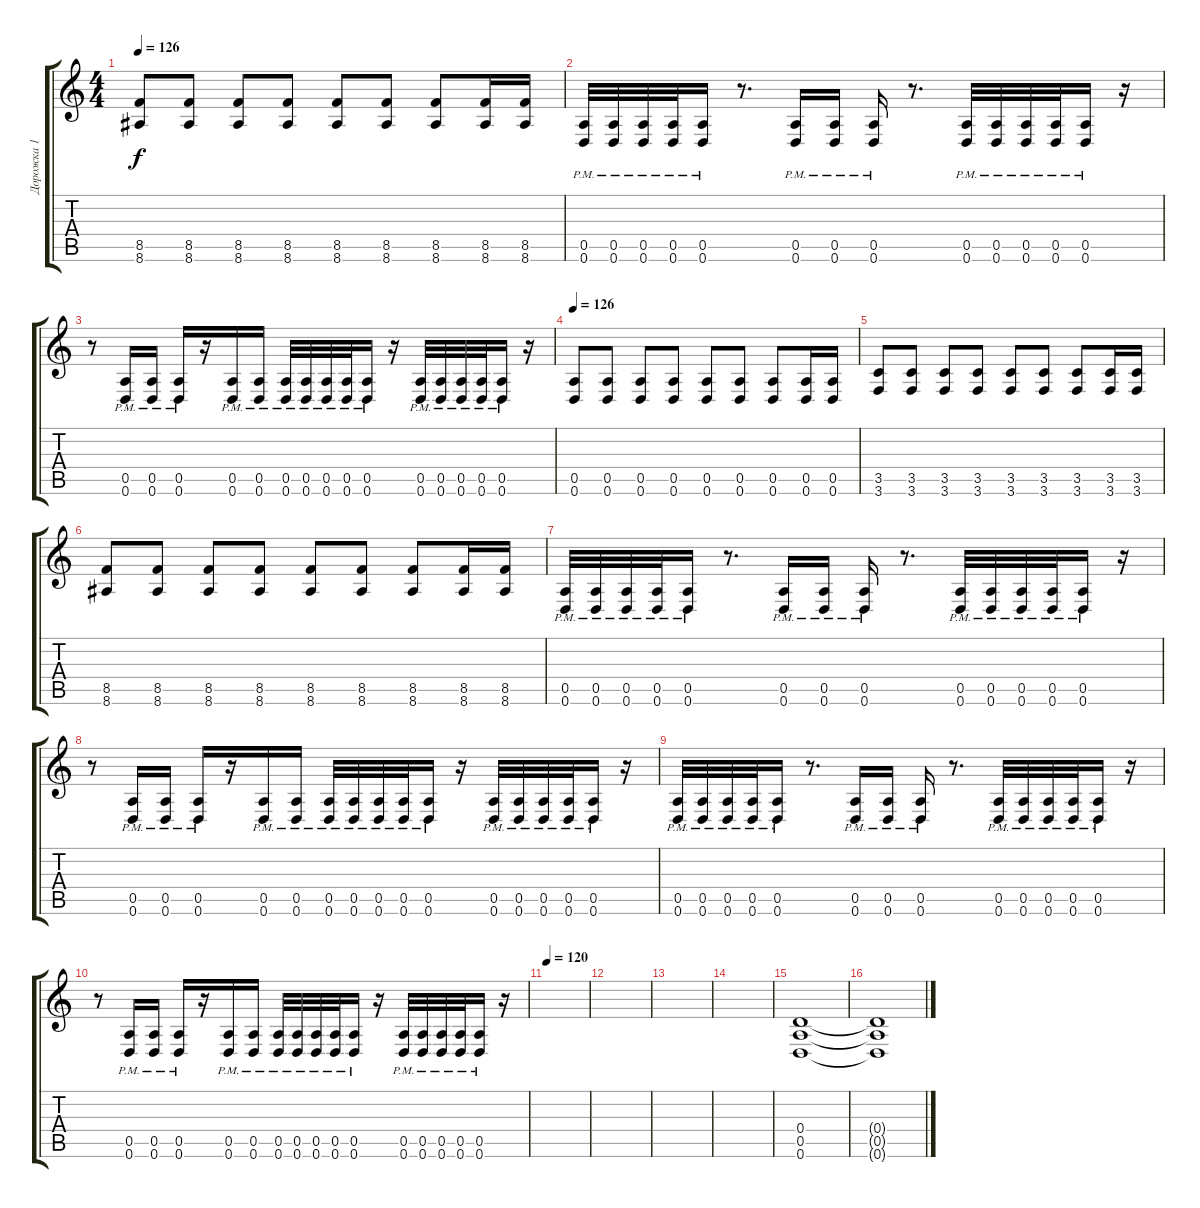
\track ("Дорожка 1" "Дорожка 1") {instrument distortionguitar}
\staff {score tabs}
\tuning (E4 B3 G3 D3 A2 D2) {hide}
\ts (4 4)
\tempo 126
\clef g2
\ks c
(8.5 8.6).8{dy f} (8.5 8.6).8 (8.5 8.6).8 (8.5 8.6).8 (8.5 8.6).8 (8.5 8.6).8 (8.5 8.6).8 (8.5 8.6).16 (8.5 8.6).16 |
(0.5{pm} 0.6{pm}).32 (0.5{pm} 0.6{pm}).32 (0.5{pm} 0.6{pm}).32 (0.5{pm} 0.6{pm}).32 (0.5{pm} 0.6{pm}).16 r.8{d} (0.5{pm} 0.6{pm}).16 (0.5{pm} 0.6{pm}).16 (0.5{pm} 0.6{pm}).16 r.8{d} (0.5{pm} 0.6{pm}).32 (0.5{pm} 0.6{pm}).32 (0.5{pm} 0.6{pm}).32 (0.5{pm} 0.6{pm}).32 (0.5{pm} 0.6{pm}).16 r.16 |
r.8 (0.5{pm} 0.6{pm}).16 (0.5{pm} 0.6{pm}).16 (0.5{pm} 0.6{pm}).16 r.16 (0.5{pm} 0.6{pm}).16 (0.5{pm} 0.6{pm}).16 (0.5{pm} 0.6{pm}).32 (0.5{pm} 0.6{pm}).32 (0.5{pm} 0.6{pm}).32 (0.5{pm} 0.6{pm}).32 (0.5{pm} 0.6{pm}).16 r.16 (0.5{pm} 0.6{pm}).32 (0.5{pm} 0.6{pm}).32 (0.5{pm} 0.6{pm}).32 (0.5{pm} 0.6{pm}).32 (0.5{pm} 0.6{pm}).16 r.16 |
\tempo 126
(0.5 0.6).8 (0.5 0.6).8 (0.5 0.6).8 (0.5 0.6).8 (0.5 0.6).8 (0.5 0.6).8 (0.5 0.6).8 (0.5 0.6).16 (0.5 0.6).16 |
(3.5 3.6).8 (3.5 3.6).8 (3.5 3.6).8 (3.5 3.6).8 (3.5 3.6).8 (3.5 3.6).8 (3.5 3.6).8 (3.5 3.6).16 (3.5 3.6).16 |
(8.5 8.6).8 (8.5 8.6).8 (8.5 8.6).8 (8.5 8.6).8 (8.5 8.6).8 (8.5 8.6).8 (8.5 8.6).8 (8.5 8.6).16 (8.5 8.6).16 |
(0.5{pm} 0.6{pm}).32 (0.5{pm} 0.6{pm}).32 (0.5{pm} 0.6{pm}).32 (0.5{pm} 0.6{pm}).32 (0.5{pm} 0.6{pm}).16 r.8{d} (0.5{pm} 0.6{pm}).16 (0.5{pm} 0.6{pm}).16 (0.5{pm} 0.6{pm}).16 r.8{d} (0.5{pm} 0.6{pm}).32 (0.5{pm} 0.6{pm}).32 (0.5{pm} 0.6{pm}).32 (0.5{pm} 0.6{pm}).32 (0.5{pm} 0.6{pm}).16 r.16 |
r.8 (0.5{pm} 0.6{pm}).16 (0.5{pm} 0.6{pm}).16 (0.5{pm} 0.6{pm}).16 r.16 (0.5{pm} 0.6{pm}).16 (0.5{pm} 0.6{pm}).16 (0.5{pm} 0.6{pm}).32 (0.5{pm} 0.6{pm}).32 (0.5{pm} 0.6{pm}).32 (0.5{pm} 0.6{pm}).32 (0.5{pm} 0.6{pm}).16 r.16 (0.5{pm} 0.6{pm}).32 (0.5{pm} 0.6{pm}).32 (0.5{pm} 0.6{pm}).32 (0.5{pm} 0.6{pm}).32 (0.5{pm} 0.6{pm}).16 r.16 |
(0.5{pm} 0.6{pm}).32 (0.5{pm} 0.6{pm}).32 (0.5{pm} 0.6{pm}).32 (0.5{pm} 0.6{pm}).32 (0.5{pm} 0.6{pm}).16 r.8{d} (0.5{pm} 0.6{pm}).16 (0.5{pm} 0.6{pm}).16 (0.5{pm} 0.6{pm}).16 r.8{d} (0.5{pm} 0.6{pm}).32 (0.5{pm} 0.6{pm}).32 (0.5{pm} 0.6{pm}).32 (0.5{pm} 0.6{pm}).32 (0.5{pm} 0.6{pm}).16 r.16 |
r.8 (0.5{pm} 0.6{pm}).16 (0.5{pm} 0.6{pm}).16 (0.5{pm} 0.6{pm}).16 r.16 (0.5{pm} 0.6{pm}).16 (0.5{pm} 0.6{pm}).16 (0.5{pm} 0.6{pm}).32 (0.5{pm} 0.6{pm}).32 (0.5{pm} 0.6{pm}).32 (0.5{pm} 0.6{pm}).32 (0.5{pm} 0.6{pm}).16 r.16 (0.5{pm} 0.6{pm}).32 (0.5{pm} 0.6{pm}).32 (0.5{pm} 0.6{pm}).32 (0.5{pm} 0.6{pm}).32 (0.5{pm} 0.6{pm}).16 r.16 |
\tempo 120
|
|
|
|
(0.4 0.5 0.6).1 |
(0.4{t} 0.5{t} 0.6{t}).1
